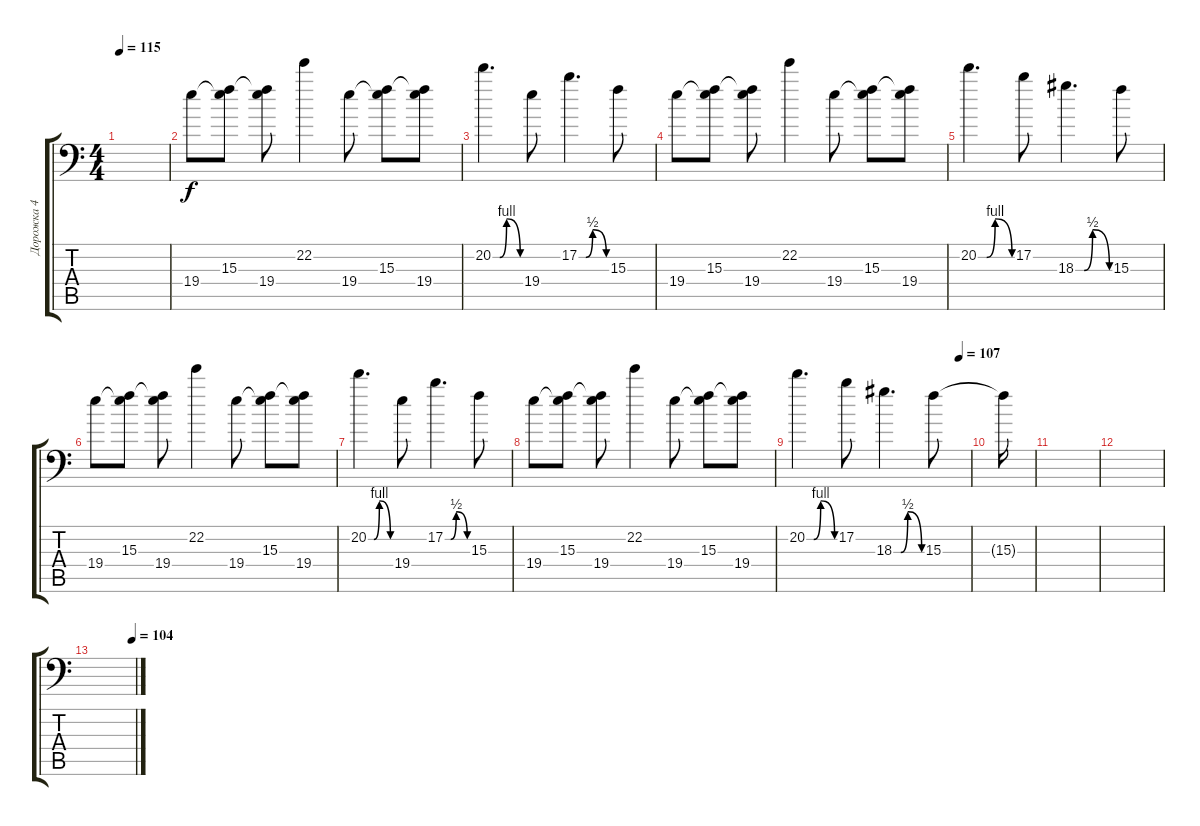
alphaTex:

\track ("Дорожка 4" "Дорожка 4") {instrument distortionguitar}
\staff {score tabs}
\tuning (B3 Gb3 D3 A2 E2 A1) {hide}
\ts (4 4)
\tempo 115
\clef f4
\ks c
|
19.4.8 (15.3 19.4{t}).8 (15.3{t} 19.4).8 22.2.4 19.4.8 (15.3 19.4{t}).8 (15.3{t} 19.4).8 |
20.2{be (custom 0 0 15 0 30 4 60 0)}.4{d} 19.4.8 17.2{be (custom 0 0 15 0 30 2 60 0)}.4{d} 15.3.8 |
19.4.8 (15.3 19.4{t}).8 (15.3{t} 19.4).8 22.2.4 19.4.8 (15.3 19.4{t}).8 (15.3{t} 19.4).8 |
20.2{be (custom 0 0 15 0 30 4 60 0)}.4{d} 17.2.8 18.3{be (custom 0 0 15 0 30 2 60 0)}.4{d} 15.3.8 |
19.4.8 (15.3 19.4{t}).8 (15.3{t} 19.4).8 22.2.4 19.4.8 (15.3 19.4{t}).8 (15.3{t} 19.4).8 |
20.2{be (custom 0 0 15 0 30 4 60 0)}.4{d} 19.4.8 17.2{be (custom 0 0 15 0 30 2 60 0)}.4{d} 15.3.8 |
19.4.8 (15.3 19.4{t}).8 (15.3{t} 19.4).8 22.2.4 19.4.8 (15.3 19.4{t}).8 (15.3{t} 19.4).8 |
\tempo (107 0.9375)
20.2{be (custom 0 0 15 0 30 4 60 0)}.4{d} 17.2.8 18.3{be (custom 0 0 15 0 30 2 60 0)}.4{d} 15.3.8 |
15.3{t}.16 |
|
|
\tempo (104 0.9375)
